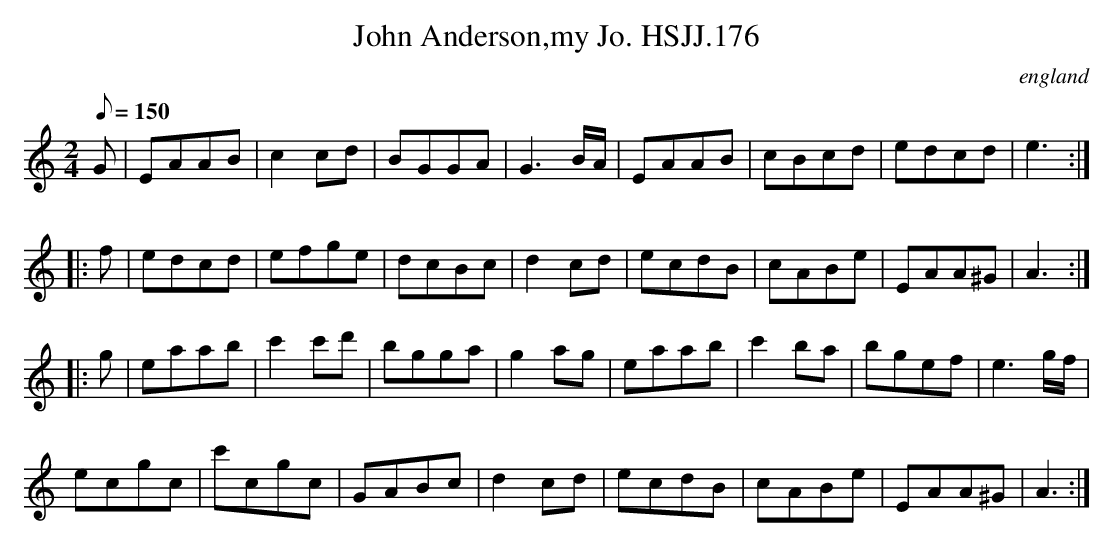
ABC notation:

X:1
T:John Anderson,my Jo. HSJJ.176
O:england
M:2/4
L:1/8
Q:150
K:C
G|EAAB|c2cd|BGGA|G3B/A/|EAAB|cBcd|edcd|e3:|
|:f|edcd|efge|dcBc|d2cd|ecdB|cABe|EAA^G|A3:|
|:g|eaab|c'2c'd'|bgga|g2ag|eaab|c'2ba|bgef|e3g/f/|
ecgc|c'cgc|GABc|d2cd|ecdB|cABe|EAA^G|A3:|]
